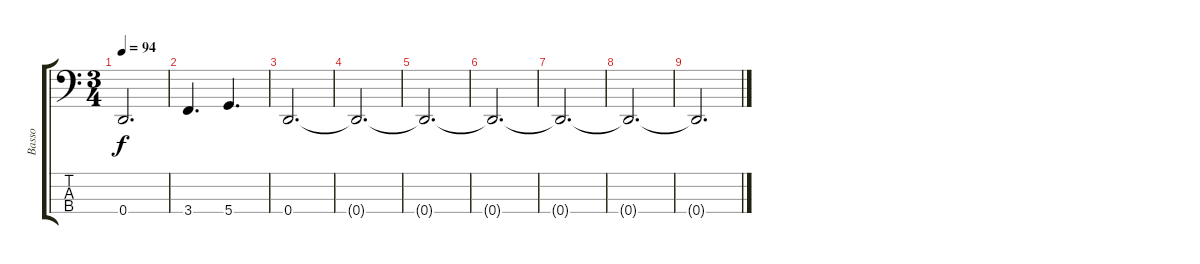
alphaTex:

\track ("Basso" "Basso") {instrument electricbassfinger}
\staff {score tabs}
\tuning (F2 C2 G1 D1) {hide}
\ts (3 4)
\tempo 94
\clef f4
\ks c
0.4.2{d dy f} |
3.4.4{d} 5.4.4{d} |
0.4.2{d} |
0.4{t}.2{d} |
0.4{t}.2{d} |
0.4{t}.2{d} |
0.4{t}.2{d} |
0.4{t}.2{d} |
0.4{t}.2{d}
